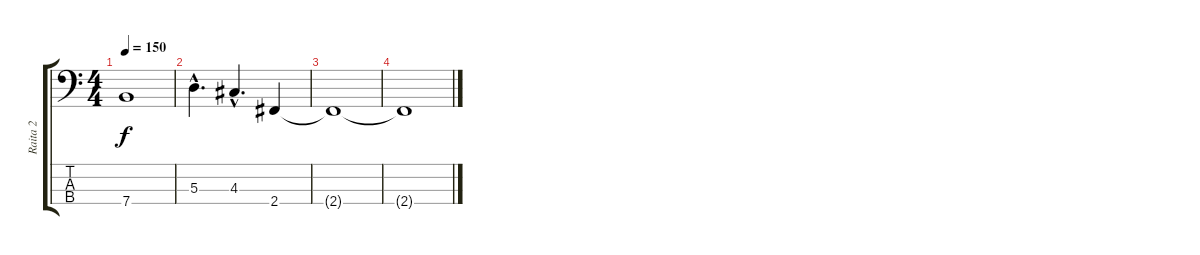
\track ("Raita 2" "Raita 2") {instrument electricbassfinger}
\staff {score tabs}
\tuning (G2 D2 A1 E1) {hide}
\ts (4 4)
\tempo 150
\clef f4
\ks c
7.4.1{dy f} |
5.3{hac}.4{d} 4.3{hac}.4{d} 2.4.4 |
2.4{t}.1 |
2.4{t}.1
